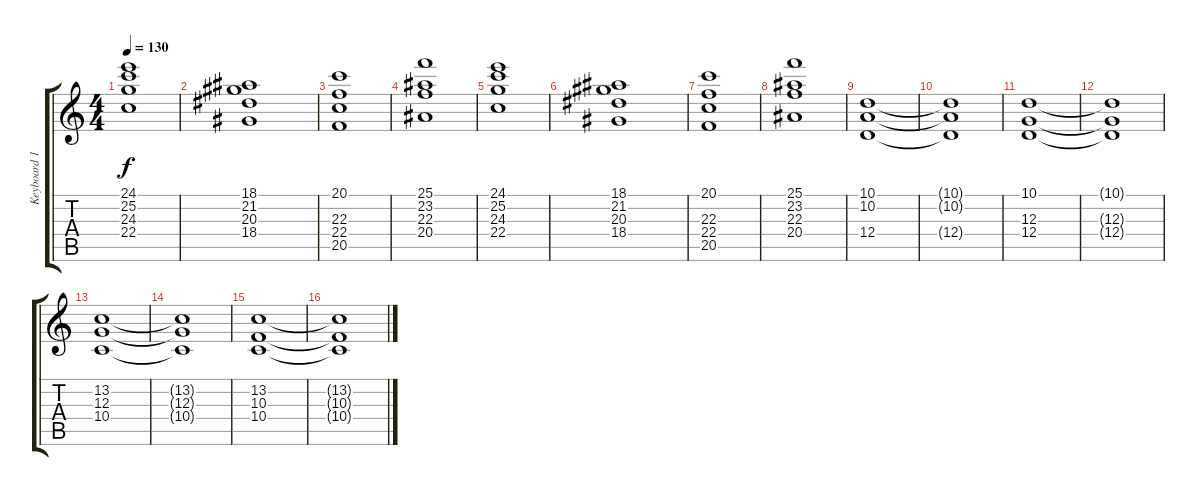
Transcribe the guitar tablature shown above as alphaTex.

\track ("Keyboard 1" "Keyboard 1") {instrument stringensemble1}
\staff {score tabs}
\tuning (E4 B3 G3 D3 A2 E2) {hide}
\ts (4 4)
\tempo 130
\clef g2
\ks c
(24.1 25.2 24.3 22.4).1{dy f} |
(18.1 21.2 20.3 18.4).1 |
(20.1 22.3 22.4 20.5).1 |
(25.1 23.2 22.3 20.4).1 |
(24.1 25.2 24.3 22.4).1 |
(18.1 21.2 20.3 18.4).1 |
(20.1 22.3 22.4 20.5).1 |
(25.1 23.2 22.3 20.4).1 |
(10.1 10.2 12.4).1 |
(10.1{t} 10.2{t} 12.4{t}).1 |
(10.1 12.3 12.4).1 |
(10.1{t} 12.3{t} 12.4{t}).1 |
(13.2 12.3 10.4).1 |
(13.2{t} 12.3{t} 10.4{t}).1 |
(13.2 10.3 10.4).1 |
(13.2{t} 10.3{t} 10.4{t}).1
